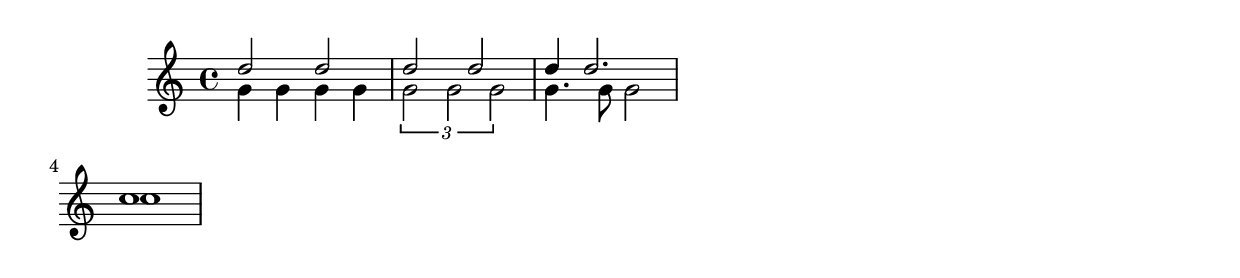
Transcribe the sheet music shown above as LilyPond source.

\version "1.7.18"
\header{

    texidoc="@cindex Gourlay

This is taken from Gourlay's paper on
breaking lines.  "

}

\score{
       \notes \context Staff  \relative c'' <
               \context Voice = VA { \stemUp d2 d     | d d | d4 d2. | \break  c1 }
	       \context Voice = VB { \stemDown g4 g g g | \times 2/3 { g2 g2 g2 } | g4. g8 g2 | c1 }
               >
	\paper{
		raggedright = ##t
	}
}


